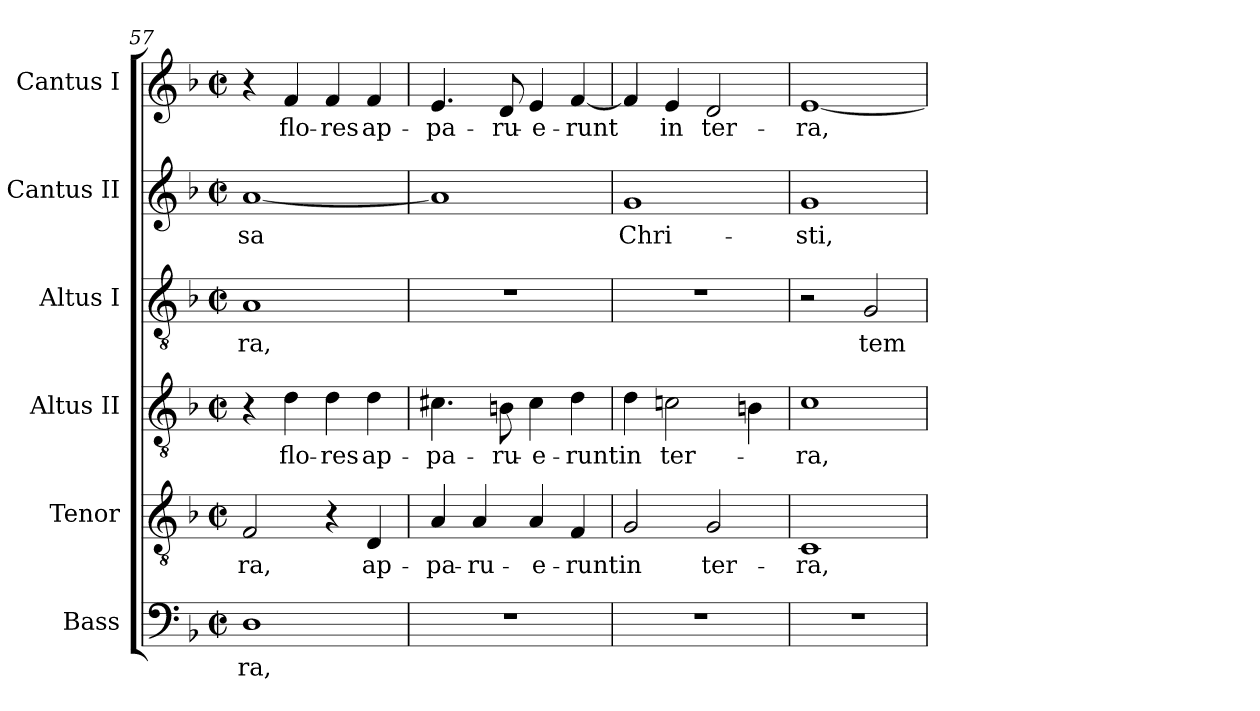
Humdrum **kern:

**kern	**text	**kern	**text	**kern	**text	**kern	**text	**kern	**text	**kern	**text
*part6	*part6	*part5	*part5	*part4	*part4	*part3	*part3	*part2	*part2	*part1	*part1
*staff6	*staff6	*staff5	*staff5	*staff4	*staff4	*staff3	*staff3	*staff2	*staff2	*staff1	*staff1
*I"Bass	*	*I"Tenor	*	*I"Altus II	*	*I"Altus I	*	*I"Cantus II	*	*I"Cantus I	*
*I'B.	*	*I'T.	*	*I'A. II	*	*I'A. I	*	*I'S. II	*	*I'S. I	*
*clefF4	*	*clefGv2	*	*clefGv2	*	*clefGv2	*	*clefG2	*	*clefG2	*
*	*	*ITrd7c12	*	*	*	*	*	*	*	*	*
*k[b-]	*	*k[b-]	*	*k[b-]	*	*k[b-]	*	*k[b-]	*	*k[b-]	*
*F:	*	*F:	*	*F:	*	*F:	*	*F:	*	*F:	*
*M2/2	*	*M2/2	*	*M2/2	*	*M2/2	*	*M2/2	*	*M2/2	*
*met(c|)	*	*met(c|)	*	*met(c|)	*	*met(c|)	*	*met(c|)	*	*met(c|)	*
=57	=57	=57	=57	=57	=57	=57	=57	=57	=57	=57	=57
!	!LO:LY:b:color=#000000	!	!	!	!	!	!	!	!	!	!
!	!	!	!LO:LY:b:color=#000000	!	!	!	!	!	!	!	!
!	!	!	!	!	!	!	!LO:LY:b:color=#000000	!	!	!	!
!	!	!	!	!	!	!	!	!	!LO:LY:b:color=#000000	!	!
1Di	-ra,	2FFi/	-ra,	4r	.	1Ai	-ra,	[<1ai	-sa	4r	.
!	!	!	!	!	!LO:LY:b:color=#000000	!	!	!	!	!	!
!	!	!	!	!	!	!	!	!	!	!	!LO:LY:b:color=#000000
.	.	.	.	4di\	flo-	.	.	.	.	4fi/	flo-
!	!	!	!	!	!LO:LY:b:color=#000000	!	!	!	!	!	!
!	!	!	!	!	!	!	!	!	!	!	!LO:LY:b:color=#000000
.	.	4r	.	4di\	-res	.	.	.	.	4fi/	-res
!	!	!	!LO:LY:b:color=#000000	!	!	!	!	!	!	!	!
!	!	!	!	!	!LO:LY:b:color=#000000	!	!	!	!	!	!
!	!	!	!	!	!	!	!	!	!	!	!LO:LY:b:color=#000000
.	.	4DDi/	ap-	4di\	ap-	.	.	.	.	4fi/	ap-
=58	=58	=58	=58	=58	=58	=58	=58	=58	=58	=58	=58
!	!	!	!LO:LY:b:color=#000000	!	!	!	!	!	!	!	!
!	!	!	!	!	!LO:LY:b:color=#000000	!	!	!	!	!	!
!	!	!	!	!	!	!	!	!	!	!	!LO:LY:b:color=#000000
1r	.	4AAi/	-pa-	4.c#Xi\	-pa-	1r	.	1ai]	.	4.ei/	-pa-
!	!	!	!LO:LY:b:color=#000000	!	!	!	!	!	!	!	!
.	.	4AAi/	-ru-	.	.	.	.	.	.	.	.
!	!	!	!	!	!LO:LY:b:color=#000000	!	!	!	!	!	!
!	!	!	!	!	!	!	!	!	!	!	!LO:LY:b:color=#000000
.	.	.	.	8Bni\	-ru-	.	.	.	.	8di/	-ru-
!	!	!	!LO:LY:b:color=#000000	!	!	!	!	!	!	!	!
!	!	!	!	!	!LO:LY:b:color=#000000	!	!	!	!	!	!
!	!	!	!	!	!	!	!	!	!	!	!LO:LY:b:color=#000000
.	.	4AAi/	-e-	4c#i\	-e-	.	.	.	.	4ei/	-e-
!	!	!	!LO:LY:b:color=#000000	!	!	!	!	!	!	!	!
!	!	!	!	!	!LO:LY:b:color=#000000	!	!	!	!	!	!
!	!	!	!	!	!	!	!	!	!	!	!LO:LY:b:color=#000000
.	.	4FFi/	-runt	4di\	-runt	.	.	.	.	[<4fi/	-runt
=59	=59	=59	=59	=59	=59	=59	=59	=59	=59	=59	=59
!	!	!	!LO:LY:b:color=#000000	!	!	!	!	!	!	!	!
!	!	!	!	!	!LO:LY:b:color=#000000	!	!	!	!	!	!
!	!	!	!	!	!	!	!	!	!LO:LY:b:color=#000000	!	!
1r	.	2GGi/	in	4di\	in	1r	.	1gi	Chri-	4fi/]	.
!	!	!	!	!	!LO:LY:b:color=#000000	!	!	!	!	!	!
!	!	!	!	!	!	!	!	!	!	!	!LO:LY:b:color=#000000
.	.	.	.	2cni\	ter-	.	.	.	.	4ei/	in
!	!	!	!LO:LY:b:color=#000000	!	!	!	!	!	!	!	!
!	!	!	!	!	!	!	!	!	!	!	!LO:LY:b:color=#000000
.	.	2GGi/	ter-	.	.	.	.	.	.	2di/	ter-
.	.	.	.	4Bni\	.	.	.	.	.	.	.
=60	=60	=60	=60	=60	=60	=60	=60	=60	=60	=60	=60
!	!	!	!LO:LY:b:color=#000000	!	!	!	!	!	!	!	!
!	!	!	!	!	!LO:LY:b:color=#000000	!	!	!	!	!	!
!	!	!	!	!	!	!	!	!	!LO:LY:b:color=#000000	!	!
!	!	!	!	!	!	!	!	!	!	!	!LO:LY:b:color=#000000
1r	.	1CCi	-ra,	1ci	-ra,	2r	.	1gi	-sti,	[<1ei	-ra,
!	!	!	!	!	!	!	!LO:LY:b:color=#000000	!	!	!	!
.	.	.	.	.	.	2Gi/	tem-	.	.	.	.
=	=	=	=	=	=	=	=	=	=	=	=
*-	*-	*-	*-	*-	*-	*-	*-	*-	*-	*-	*-
